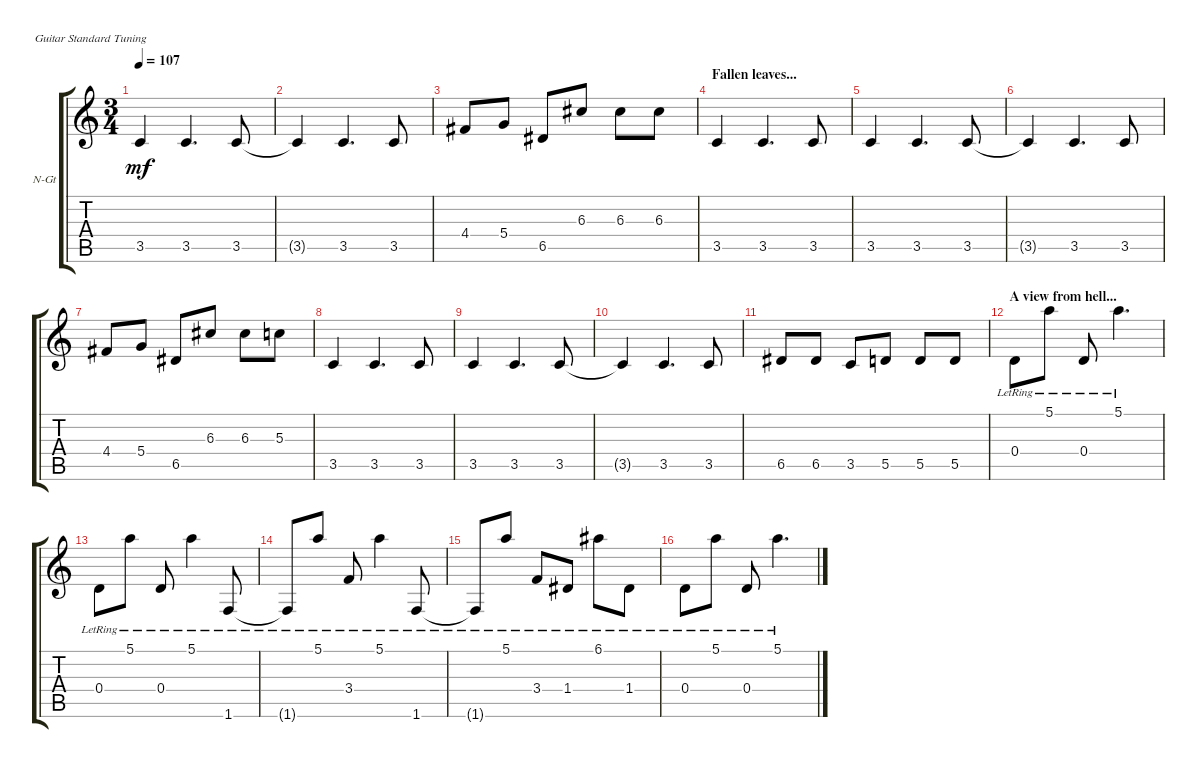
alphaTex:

\defaultSystemsLayout 4
\bracketExtendMode groupsimilarinstruments
\firstSystemTrackNameOrientation horizontal
\otherSystemsTrackNameOrientation horizontal
\track ("Nylon Guitar" "N-Gt") {instrument acousticguitarnylon}
\staff {score tabs}
\tuning (E4 B3 G3 D3 A2 E2)
\ts (3 4)
\tempo 107
\clef g2
\ks c
3.5.4{dy mf} 3.5.4{d} 3.5.8 |
3.5{t}.4 3.5.4{d} 3.5.8 |
4.4.8 5.4.8 6.5.8 6.3.8 6.3.8 6.3.8 |
\section ("" "Fallen leaves...")
3.5.4 3.5.4{d} 3.5.8 |
3.5.4 3.5.4{d} 3.5.8 |
3.5{t}.4 3.5.4{d} 3.5.8 |
4.4.8 5.4.8 6.5.8 6.3.8 6.3.8 5.3.8 |
3.5.4 3.5.4{d} 3.5.8 |
3.5.4 3.5.4{d} 3.5.8 |
3.5{t}.4 3.5.4{d} 3.5.8 |
6.5.8 6.5.8 3.5.8 5.5.8 5.5.8 5.5.8 |
\section ("" "A view from hell...")
0.4{lr}.8 5.1{lr}.8 0.4{lr}.8 5.1{lr}.4{d} |
0.4{lr}.8 5.1{lr}.8 0.4{lr}.8 5.1{lr}.4 1.6{lr}.8 |
1.6{lr t}.8 5.1{lr}.8 3.4{lr}.8 5.1{lr}.4 1.6{lr}.8 |
1.6{lr t}.8 5.1{lr}.8 3.4{lr}.8 1.4{lr}.8 6.1{lr}.8 1.4{lr}.8 |
0.4{lr}.8 5.1{lr}.8 0.4{lr}.8 5.1{lr}.4{d}
